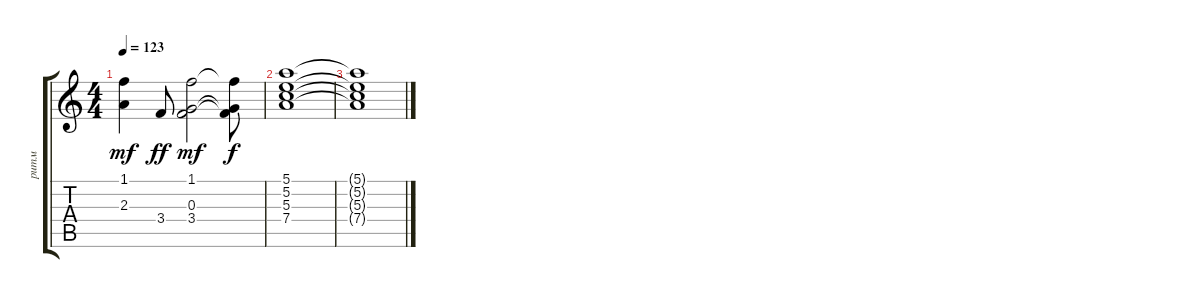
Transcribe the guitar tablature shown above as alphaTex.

\track ("ритм" "ритм") {instrument electricguitarmuted}
\staff {score tabs}
\tuning (E4 B3 G3 D3 A2 E2) {hide}
\ts (4 4)
\tempo 123
\clef g2
\ks c
(1.1 2.3).4{dy mf} 3.4.8{dy ff} (1.1 0.3 3.4).2{dy mf} (1.1{t} 0.3{t} 3.4{t}).8{dy f} |
(5.1 5.2 5.3 7.4).1 |
(5.1{t} 5.2{t} 5.3{t} 7.4{t}).1
